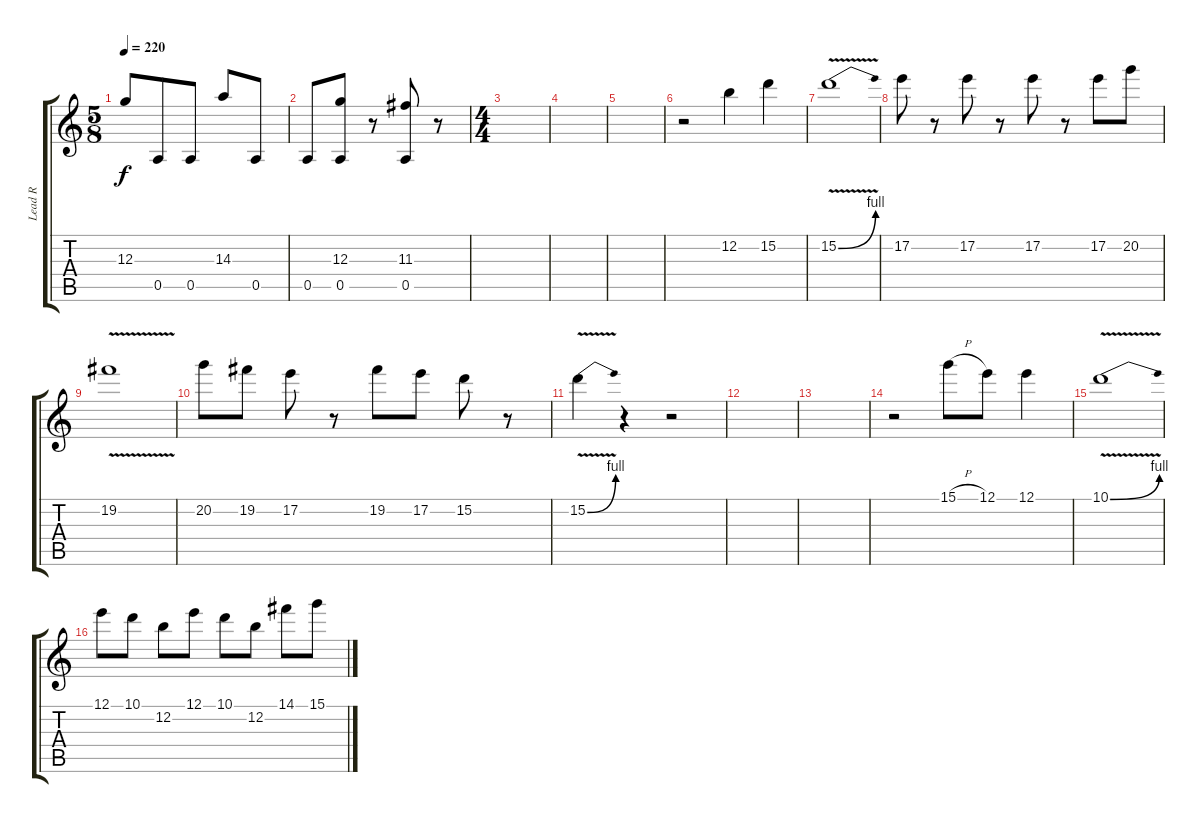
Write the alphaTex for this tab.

\track ("Lead R" "Lead R") {instrument distortionguitar}
\staff {score tabs}
\tuning (E4 B3 G3 D3 A2 E2) {hide}
\ts (5 8)
\tempo 220
\clef g2
\ks c
12.3.8{dy f} 0.5.8 0.5.8 14.3.8 0.5.8 |
0.5.8 (12.3 0.5).8 r.8 (11.3 0.5).8 r.8 |
\ts (4 4)
|
|
|
r.2 12.2.4 15.2.4 |
15.2{be (bend 0 0 60 4) v}.1 |
17.2.8 r.8 17.2.8 r.8 17.2.8 r.8 17.2.8 20.2.8 |
19.2{v}.1 |
20.2.8 19.2.8 17.2.8 r.8 19.2.8 17.2.8 15.2.8 r.8 |
15.2{be (bend 0 0 60 4) v}.4 r.4 r.2 |
|
|
r.2 15.1{h}.8 12.1.8 12.1.4 |
10.1{be (bend 0 0 60 4) v}.1 |
12.1.8 10.1.8 12.2.8 12.1.8 10.1.8 12.2.8 14.1.8 15.1.8
